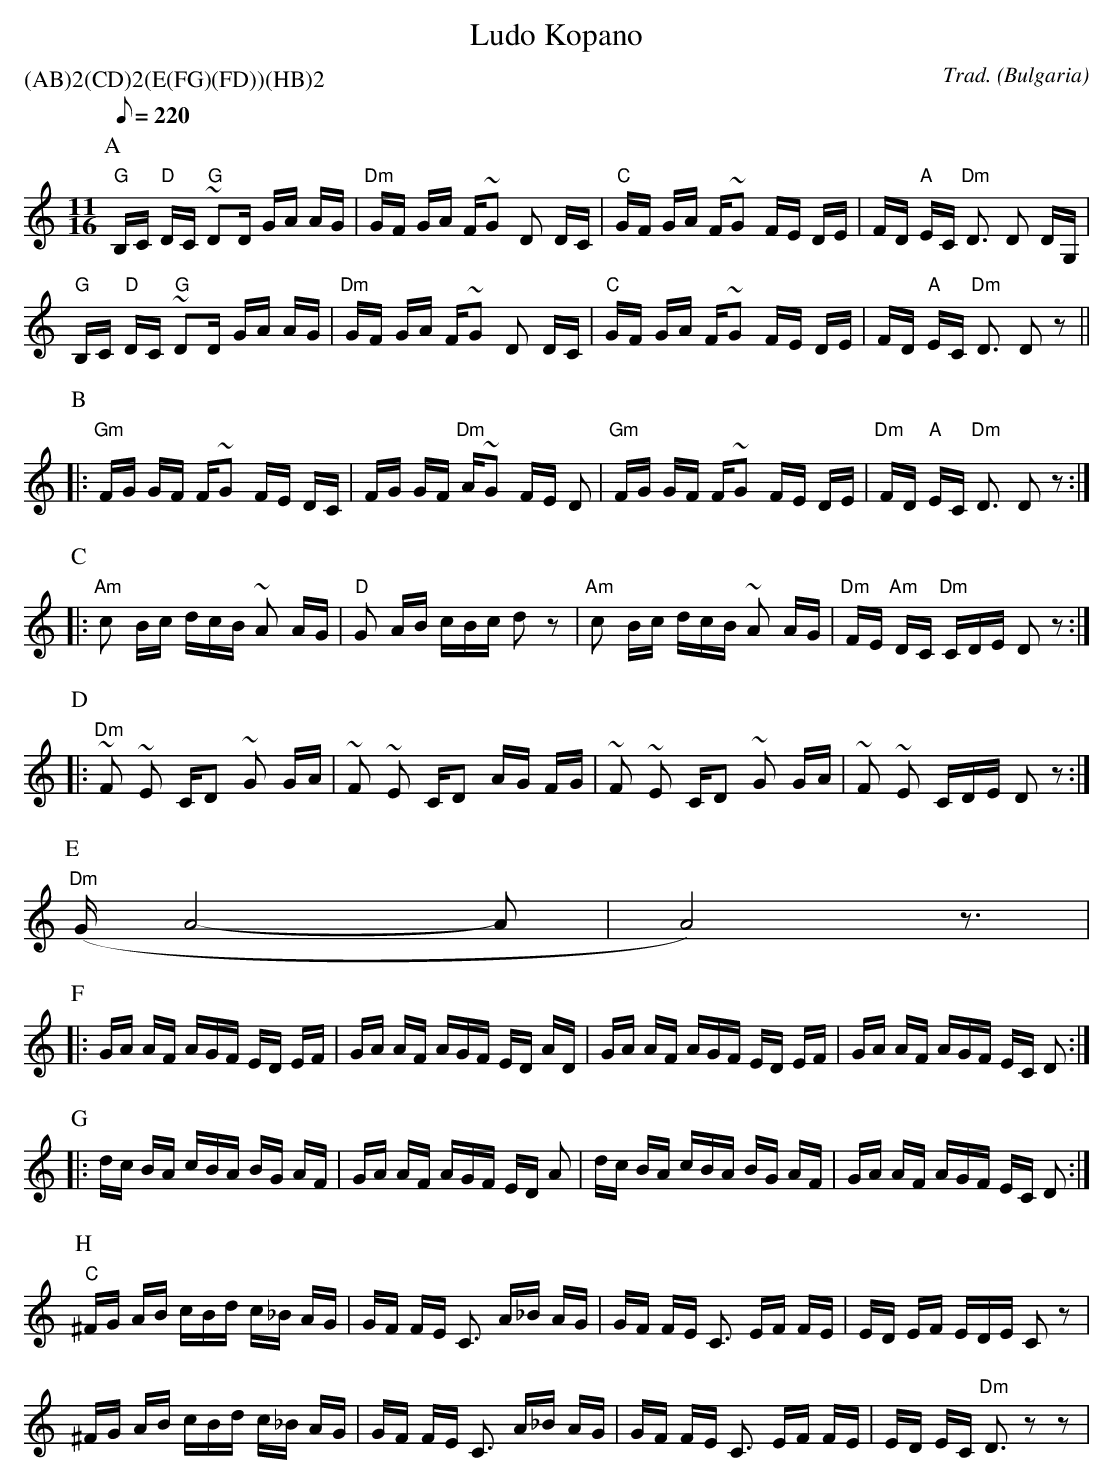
X:1
T: Ludo Kopano
O: Bulgaria
C: Trad.
P: (AB)2(CD)2(E(FG)(FD))(HB)2
M: 11/16
L: 1/16
K: Am
P:A
Q: 1/8=220
"G"B,C "D"DC "G"~D2D GA AG | "Dm"GF GA F~G2 D2 DC | "C"GF GA F~G2 FE DE | FD "A"EC "Dm"D3 D2 DG, |
"G"B,C "D"DC "G"~D2D GA AG | "Dm"GF GA F~G2 D2 DC | "C"GF GA F~G2 FE DE | FD "A"EC "Dm"D3 D2 z2 ||
P:B
|: "Gm"FG GF F~G2 FE DC | FG GF "Dm"A~G2 FE D2 | "Gm"FG GF F~G2 FE DE | "Dm"FD "A"EC "Dm"D3 D2 z2 :|
P:C
|: "Am"c2 Bc dcB ~A2 AG | "D"G2 AB cBc d2 z2 | "Am"c2 Bc dcB ~A2 AG | "Dm"FE "Am"DC "Dm"CDE D2 z2 :|
P:D
|: "Dm"~F2 ~E2 CD2 ~G2 GA | ~F2 ~E2 CD2 AG FG | ~F2 ~E2 CD2 ~G2 GA | ~F2 ~E2 CDE D2 z2 :|
P:E
"Dm"(GA8-A2|A8)z3|
P:F
|: GA AF AGF ED EF | GA AF AGF ED AD | GA AF AGF ED EF | GA AF AGF EC D2 :|
P:G
|: dc BA cBA BG AF | GA AF AGF ED A2 | dc BA cBA BG AF | GA AF AGF EC D2 :|
P:H
"C"^FG AB cBd c_B AG | GF FE C3 A_B AG | GF FE C3 EF FE | ED EF EDE C2 z2 |
   ^FG AB cBd c_B AG | GF FE C3 A_B AG | GF FE C3 EF FE | ED EC "Dm"D3 z2 z2 |
